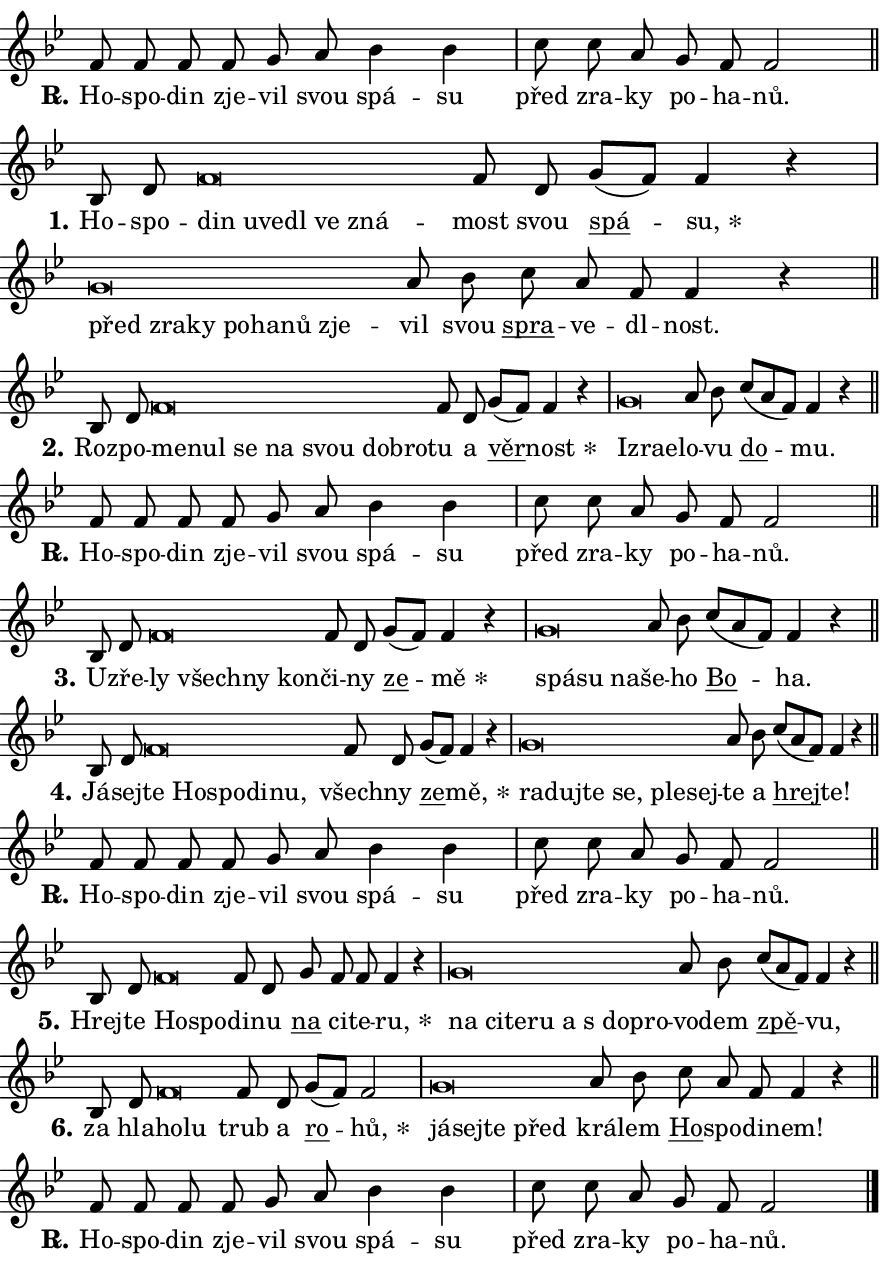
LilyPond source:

\version "2.24.0"
\header { tagline = "" }
\paper {
  indent = 0\cm
  top-margin = 0\cm
  right-margin = 0.13\cm % to fit lyric hyphens
  bottom-margin = 0\cm
  left-margin = 0\cm
  paper-width = 15\cm
  page-breaking = #ly:one-page-breaking
  system-system-spacing.basic-distance = #11
  score-system-spacing.basic-distance = #11
  ragged-last = ##f
}


%% Author: Thomas Morley
%% https://lists.gnu.org/archive/html/lilypond-user/2020-05/msg00002.html
#(define (line-position grob)
"Returns position of @var[grob} in current system:
   @code{'start}, if at first time-step
   @code{'end}, if at last time-step
   @code{'middle} otherwise
"
  (let* ((col (ly:item-get-column grob))
         (ln (ly:grob-object col 'left-neighbor))
         (rn (ly:grob-object col 'right-neighbor))
         (col-to-check-left (if (ly:grob? ln) ln col))
         (col-to-check-right (if (ly:grob? rn) rn col))
         (break-dir-left
           (and
             (ly:grob-property col-to-check-left 'non-musical #f)
             (ly:item-break-dir col-to-check-left)))
         (break-dir-right
           (and
             (ly:grob-property col-to-check-right 'non-musical #f)
             (ly:item-break-dir col-to-check-right))))
        (cond ((eqv? 1 break-dir-left) 'start)
              ((eqv? -1 break-dir-right) 'end)
              (else 'middle))))

#(define (tranparent-at-line-position vctor)
  (lambda (grob)
  "Relying on @code{line-position} select the relevant enry from @var{vctor}.
Used to determine transparency,"
    (case (line-position grob)
      ((end) (not (vector-ref vctor 0)))
      ((middle) (not (vector-ref vctor 1)))
      ((start) (not (vector-ref vctor 2))))))

noteHeadBreakVisibility =
#(define-music-function (break-visibility)(vector?)
"Makes @code{NoteHead}s transparent relying on @var{break-visibility}"
#{
  \override NoteHead.transparent =
    #(tranparent-at-line-position break-visibility)
#})

#(define delete-ledgers-for-transparent-note-heads
  (lambda (grob)
    "Reads whether a @code{NoteHead} is transparent.
If so this @code{NoteHead} is removed from @code{'note-heads} from
@var{grob}, which is supposed to be @code{LedgerLineSpanner}.
As a result ledgers are not printed for this @code{NoteHead}"
    (let* ((nhds-array (ly:grob-object grob 'note-heads))
           (nhds-list
             (if (ly:grob-array? nhds-array)
                 (ly:grob-array->list nhds-array)
                 '()))
           ;; Relies on the transparent-property being done before
           ;; Staff.LedgerLineSpanner.after-line-breaking is executed.
           ;; This is fragile ...
           (to-keep
             (remove
               (lambda (nhd)
                 (ly:grob-property nhd 'transparent #f))
               nhds-list)))
      ;; TODO find a better method to iterate over grob-arrays, similiar
      ;; to filter/remove etc for lists
      ;; For now rebuilt from scratch
      (set! (ly:grob-object grob 'note-heads)  '())
      (for-each
        (lambda (nhd)
          (ly:pointer-group-interface::add-grob grob 'note-heads nhd))
        to-keep))))

squashNotes = {
  \override NoteHead.X-extent = #'(-0.2 . 0.2)
  \override NoteHead.Y-extent = #'(-0.75 . 0)
  \override NoteHead.stencil =
    #(lambda (grob)
       (let ((pos (ly:grob-property grob 'staff-position)))
         (begin
           (if (< pos -7) (display "ERROR: Lower brevis then expected\n") (display ""))
           (if (<= pos -6) ly:text-interface::print ly:note-head::print))))
}
unSquashNotes = {
  \revert NoteHead.X-extent
  \revert NoteHead.Y-extent
  \revert NoteHead.stencil
}

hideNotes = \noteHeadBreakVisibility #begin-of-line-visible
unHideNotes = \noteHeadBreakVisibility #all-visible

% work-around for resetting accidentals
% https://lilypond.org/doc/v2.23/Documentation/notation/displaying-rhythms#unmetered-music
cadenzaMeasure = {
  \cadenzaOff
  \partial 1024 s1024
  \cadenzaOn
}

#(define-markup-command (accent layout props text) (markup?)
  "Underline accented syllable"
  (interpret-markup layout props
    #{\markup \override #'(offset . 4.3) \underline { #text }#}))

responsum = \markup \concat {
  "R" \hspace #-1.05 \path #0.1 #'((moveto 0 0.07) (lineto 0.9 0.8)) \hspace #0.05 "."
}

spaceSize = #0.6828661417322834 % exact space size for TeX Gyre Schola

\layout {
  \context {
    \Staff
    \remove "Time_signature_engraver"
    \override LedgerLineSpanner.after-line-breaking = #delete-ledgers-for-transparent-note-heads
  }
  \context {
    \Lyrics {
      \override LyricSpace.minimum-distance = \spaceSize
      \override LyricText.font-name = #"TeX Gyre Schola"
      \override LyricText.font-size = 1
      \override StanzaNumber.font-name = #"TeX Gyre Schola Bold"
      \override StanzaNumber.font-size = 1
    }
  }
  \context {
    \Score 
    \override NoteHead.text =
      #(lambda (grob) 
        (let ((pos (ly:grob-property grob 'staff-position)))
          #{\markup {
            \combine
              \halign #-0.55 \raise #(if (= pos -6) 0 0.5) \override #'(thickness . 2) \draw-line #'(3.2 . 0)
              \musicglyph "noteheads.sM1"
          }#}))
  }
}

% magnetic-lyrics.ily
%
%   written by
%     Jean Abou Samra <jean@abou-samra.fr>
%     Werner Lemberg <wl@gnu.org>
%
%   adapted by
%     Jiri Hon <jiri.hon@gmail.com>
%
% Version 2022-Apr-15

% https://www.mail-archive.com/lilypond-user@gnu.org/msg149350.html

#(define (Left_hyphen_pointer_engraver context)
   "Collect syllable-hyphen-syllable occurrences in lyrics and store
them in properties.  This engraver only looks to the left.  For
example, if the lyrics input is @code{foo -- bar}, it does the
following.

@itemize @bullet
@item
Set the @code{text} property of the @code{LyricHyphen} grob between
@q{foo} and @q{bar} to @code{foo}.

@item
Set the @code{left-hyphen} property of the @code{LyricText} grob with
text @q{foo} to the @code{LyricHyphen} grob between @q{foo} and
@q{bar}.
@end itemize

Use this auxiliary engraver in combination with the
@code{lyric-@/text::@/apply-@/magnetic-@/offset!} hook."
   (let ((hyphen #f)
         (text #f))
     (make-engraver
      (acknowledgers
       ((lyric-syllable-interface engraver grob source-engraver)
        (set! text grob)))
      (end-acknowledgers
       ((lyric-hyphen-interface engraver grob source-engraver)
        ;(when (not (grob::has-interface grob 'lyric-space-interface))
          (set! hyphen grob)));)
      ((stop-translation-timestep engraver)
       (when (and text hyphen)
         (ly:grob-set-object! text 'left-hyphen hyphen))
       (set! text #f)
       (set! hyphen #f)))))

#(define (lyric-text::apply-magnetic-offset! grob)
   "If the space between two syllables is less than the value in
property @code{LyricText@/.details@/.squash-threshold}, move the right
syllable to the left so that it gets concatenated with the left
syllable.

Use this function as a hook for
@code{LyricText@/.after-@/line-@/breaking} if the
@code{Left_@/hyphen_@/pointer_@/engraver} is active."
   (let ((hyphen (ly:grob-object grob 'left-hyphen #f)))
     (when hyphen
       (let ((left-text (ly:spanner-bound hyphen LEFT)))
         (when (grob::has-interface left-text 'lyric-syllable-interface)
           (let* ((common (ly:grob-common-refpoint grob left-text X))
                  (this-x-ext (ly:grob-extent grob common X))
                  (left-x-ext
                   (begin
                     ;; Trigger magnetism for left-text.
                     (ly:grob-property left-text 'after-line-breaking)
                     (ly:grob-extent left-text common X)))
                  ;; `delta` is the gap width between two syllables.
                  (delta (- (interval-start this-x-ext)
                            (interval-end left-x-ext)))
                  (details (ly:grob-property grob 'details))
                  (threshold (assoc-get 'squash-threshold details 0.2)))
             (when (< delta threshold)
               (let* (;; We have to manipulate the input text so that
                      ;; ligatures crossing syllable boundaries are not
                      ;; disabled.  For languages based on the Latin
                      ;; script this is essentially a beautification.
                      ;; However, for non-Western scripts it can be a
                      ;; necessity.
                      (lt (ly:grob-property left-text 'text))
                      (rt (ly:grob-property grob 'text))
                      (is-space (grob::has-interface hyphen 'lyric-space-interface))
                      (space (if is-space " " ""))
                      (extra-delta (if is-space spaceSize 0))
                      ;; Append new syllable.
                      (ltrt-space (if (and (string? lt) (string? rt))
                                (string-append lt space rt)
                                (make-concat-markup (list lt space rt))))
                      ;; Right-align `ltrt` to the right side.
                      (ltrt-space-markup (grob-interpret-markup
                               grob
                               (make-translate-markup
                                (cons (interval-length this-x-ext) 0)
                                (make-right-align-markup ltrt-space)))))
                 (begin
                   ;; Don't print `left-text`.
                   (ly:grob-set-property! left-text 'stencil #f)
                   ;; Set text and stencil (which holds all collected
                   ;; syllables so far) and shift it to the left.
                   (ly:grob-set-property! grob 'text ltrt-space)
                   (ly:grob-set-property! grob 'stencil ltrt-space-markup)
                   (ly:grob-translate-axis! grob (- (- delta extra-delta)) X))))))))))


#(define (lyric-hyphen::displace-bounds-first grob)
   ;; Make very sure this callback isn't triggered too early.
   (let ((left (ly:spanner-bound grob LEFT))
         (right (ly:spanner-bound grob RIGHT)))
     (ly:grob-property left 'after-line-breaking)
     (ly:grob-property right 'after-line-breaking)
     (ly:lyric-hyphen::print grob)))

squashThreshold = #0.4

\layout {
  \context {
    \Lyrics
    \consists #Left_hyphen_pointer_engraver
    \override LyricText.after-line-breaking =
      #lyric-text::apply-magnetic-offset!
    \override LyricHyphen.stencil = #lyric-hyphen::displace-bounds-first
    \override LyricText.details.squash-threshold = \squashThreshold
    \override LyricHyphen.minimum-distance = 0
    \override LyricHyphen.minimum-length = \squashThreshold
  }
}

squashText = \override LyricText.details.squash-threshold = 9999
unSquashText = \override LyricText.details.squash-threshold = \squashThreshold

leftText = \override LyricText.self-alignment-X = #LEFT
unLeftText = \revert LyricText.self-alignment-X

starOffset = #(lambda (grob) 
                (let ((x_offset (ly:self-alignment-interface::aligned-on-x-parent grob)))
                  (if (= x_offset 0) 0 (+ x_offset 1.2))))

star = #(define-music-function (syllable)(string?)
"Append star separator at the end of a syllable"
#{
  \once \override LyricText.X-offset = #starOffset
  \lyricmode { \markup {
    #syllable
    \override #'((font-name . "TeX Gyre Schola Bold")) \hspace #0.2 \lower #0.65 \larger "*"
  } }
#})

starAccent = #(define-music-function (syllable)(string?)
"Append star separator at the end of a syllable and make accent"
#{
  \once \override LyricText.X-offset = #starOffset
  \lyricmode { \markup {
    \accent #syllable
    \override #'((font-name . "TeX Gyre Schola Bold")) \hspace #0.2 \lower #0.65 \larger "*"
  } }
#})

breath = #(define-music-function (syllable)(string?)
"Append breathing indicator at the end of a syllable"
#{
  \lyricmode { \markup { #syllable "+" } }
#})

optionalBreath = #(define-music-function (syllable)(string?)
"Append optional breathing indicator at the end of a syllable"
#{
  \lyricmode { \markup { #syllable "(+)" } }
#})


\score {
    <<
        \new Voice = "melody" { \cadenzaOn \key bes \major \relative { f'8 f f f g a \bar "" bes4 bes \cadenzaMeasure \bar "|" c8 c a \bar "" g f f2 \cadenzaMeasure \bar "||" \break } }
        \new Lyrics \lyricsto "melody" { \lyricmode { \set stanza = \responsum
Ho -- spo -- din zje -- vil svou spá -- su před zra -- ky po -- ha -- nů. } }
    >>
    \layout {}
}

\score {
    <<
        \new Voice = "melody" { \cadenzaOn \key bes \major \relative { bes8 d \bar "" \squashNotes f\breve*1/16 \hideNotes \breve*1/16 \bar "" \breve*1/16 \bar "" \breve*1/16 \bar "" \breve*1/16 \breve*1/16 \bar "" \unHideNotes \unSquashNotes f8 d \bar "" g[( f)] f4 r \cadenzaMeasure \bar "|" \squashNotes g\breve*1/16 \hideNotes \breve*1/16 \bar "" \breve*1/16 \bar "" \breve*1/16 \bar "" \breve*1/16 \bar "" \breve*1/16 \breve*1/16 \bar "" \unHideNotes \unSquashNotes a8 bes \bar "" c a f f4 r \cadenzaMeasure \bar "||" \break } }
        \new Lyrics \lyricsto "melody" { \lyricmode { \set stanza = "1."
Ho -- spo -- \leftText din \squashText u -- ve -- dl ve zná -- \unLeftText \unSquashText most svou \markup \accent spá -- \star su, \leftText před \squashText zra -- ky po -- ha -- nů zje -- \unLeftText \unSquashText vil svou \markup \accent spra -- ve -- dl -- nost. } }
    >>
    \layout {}
}

\score {
    <<
        \new Voice = "melody" { \cadenzaOn \key bes \major \relative { bes8 d \bar "" \squashNotes f\breve*1/16 \hideNotes \breve*1/16 \bar "" \breve*1/16 \bar "" \breve*1/16 \bar "" \breve*1/16 \bar "" \breve*1/16 \breve*1/16 \bar "" \unHideNotes \unSquashNotes f8 d \bar "" g[( f)] f4 r \cadenzaMeasure \bar "|" \squashNotes g\breve*1/16 \hideNotes \breve*1/16 \breve*1/16 \bar "" \unHideNotes \unSquashNotes a8 bes \bar "" c[( a f)] f4 r \cadenzaMeasure \bar "||" \break } }
        \new Lyrics \lyricsto "melody" { \lyricmode { \set stanza = "2."
Roz -- po -- \leftText me -- \squashText nul se na svou dob -- ro -- \unLeftText \unSquashText tu a \markup \accent věr -- \star nost \leftText Iz -- \squashText ra -- e -- \unLeftText \unSquashText lo -- vu \markup \accent do -- mu. } }
    >>
    \layout {}
}

\score {
    <<
        \new Voice = "melody" { \cadenzaOn \key bes \major \relative { f'8 f f f g a \bar "" bes4 bes \cadenzaMeasure \bar "|" c8 c a \bar "" g f f2 \cadenzaMeasure \bar "||" \break } }
        \new Lyrics \lyricsto "melody" { \lyricmode { \set stanza = \responsum
Ho -- spo -- din zje -- vil svou spá -- su před zra -- ky po -- ha -- nů. } }
    >>
    \layout {}
}

\score {
    <<
        \new Voice = "melody" { \cadenzaOn \key bes \major \relative { bes8 d \bar "" \squashNotes f\breve*1/16 \hideNotes \breve*1/16 \bar "" \breve*1/16 \breve*1/16 \bar "" \unHideNotes \unSquashNotes f8 d \bar "" g[( f)] f4 r \cadenzaMeasure \bar "|" \squashNotes g\breve*1/16 \hideNotes \breve*1/16 \breve*1/16 \bar "" \unHideNotes \unSquashNotes a8 bes \bar "" c[( a f)] f4 r \cadenzaMeasure \bar "||" \break } }
        \new Lyrics \lyricsto "melody" { \lyricmode { \set stanza = "3."
U -- zře -- \leftText ly \squashText všech -- ny kon -- \unLeftText \unSquashText či -- ny \markup \accent ze -- \star mě \leftText spá -- \squashText su na -- \unLeftText \unSquashText še -- ho \markup \accent Bo -- ha. } }
    >>
    \layout {}
}

\score {
    <<
        \new Voice = "melody" { \cadenzaOn \key bes \major \relative { bes8 d \bar "" \squashNotes f\breve*1/16 \hideNotes \breve*1/16 \bar "" \breve*1/16 \bar "" \breve*1/16 \breve*1/16 \bar "" \unHideNotes \unSquashNotes f8 d \bar "" g[( f)] f4 r \cadenzaMeasure \bar "|" \squashNotes g\breve*1/16 \hideNotes \breve*1/16 \bar "" \breve*1/16 \bar "" \breve*1/16 \bar "" \breve*1/16 \breve*1/16 \bar "" \unHideNotes \unSquashNotes a8 bes \bar "" c[( a f)] f4 r \cadenzaMeasure \bar "||" \break } }
        \new Lyrics \lyricsto "melody" { \lyricmode { \set stanza = "4."
Já -- sej -- \leftText te \squashText Ho -- spo -- di -- nu, \unLeftText \unSquashText všech -- ny \markup \accent ze -- \star mě, \leftText ra -- \squashText duj -- te se, ple -- sej -- \unLeftText \unSquashText te a \markup \accent hrej -- te! } }
    >>
    \layout {}
}

\score {
    <<
        \new Voice = "melody" { \cadenzaOn \key bes \major \relative { f'8 f f f g a \bar "" bes4 bes \cadenzaMeasure \bar "|" c8 c a \bar "" g f f2 \cadenzaMeasure \bar "||" \break } }
        \new Lyrics \lyricsto "melody" { \lyricmode { \set stanza = \responsum
Ho -- spo -- din zje -- vil svou spá -- su před zra -- ky po -- ha -- nů. } }
    >>
    \layout {}
}

\score {
    <<
        \new Voice = "melody" { \cadenzaOn \key bes \major \relative { bes8 d \bar "" \squashNotes f\breve*1/16 \hideNotes \breve*1/16 \bar "" \unHideNotes \unSquashNotes f8 d \bar "" g f f f4 r \cadenzaMeasure \bar "|" \squashNotes g\breve*1/16 \hideNotes \breve*1/16 \bar "" \breve*1/16 \bar "" \breve*1/16 \bar "" \breve*1/16 \bar "" \breve*1/16 \breve*1/16 \bar "" \unHideNotes \unSquashNotes a8 bes \bar "" c[( a f)] f4 r \cadenzaMeasure \bar "||" \break } }
        \new Lyrics \lyricsto "melody" { \lyricmode { \set stanza = "5."
Hrej -- te \leftText Ho -- \squashText spo -- \unLeftText \unSquashText di -- nu \markup \accent na ci -- te -- \star ru, \leftText na \squashText ci -- te -- ru a "s do" -- pro -- \unLeftText \unSquashText vo -- dem \markup \accent zpě -- vu, } }
    >>
    \layout {}
}

\score {
    <<
        \new Voice = "melody" { \cadenzaOn \key bes \major \relative { bes8 d \bar "" \squashNotes f\breve*1/16 \hideNotes \breve*1/16 \bar "" \unHideNotes \unSquashNotes f8 d \bar "" g[( f)] f2 \cadenzaMeasure \bar "|" \squashNotes g\breve*1/16 \hideNotes \breve*1/16 \bar "" \breve*1/16 \breve*1/16 \bar "" \unHideNotes \unSquashNotes a8 bes \bar "" c a f f4 r \cadenzaMeasure \bar "||" \break } }
        \new Lyrics \lyricsto "melody" { \lyricmode { \set stanza = "6."
za hla -- \leftText ho -- \squashText lu \unLeftText \unSquashText trub a \markup \accent ro -- \star hů, \leftText já -- \squashText sej -- te před \unLeftText \unSquashText krá -- lem \markup \accent Ho -- spo -- di -- nem! } }
    >>
    \layout {}
}

\score {
    <<
        \new Voice = "melody" { \cadenzaOn \key bes \major \relative { f'8 f f f g a \bar "" bes4 bes \cadenzaMeasure \bar "|" c8 c a \bar "" g f f2 \cadenzaMeasure \bar "||" \break } \bar "|." }
        \new Lyrics \lyricsto "melody" { \lyricmode { \set stanza = \responsum
Ho -- spo -- din zje -- vil svou spá -- su před zra -- ky po -- ha -- nů. } }
    >>
    \layout {}
}
